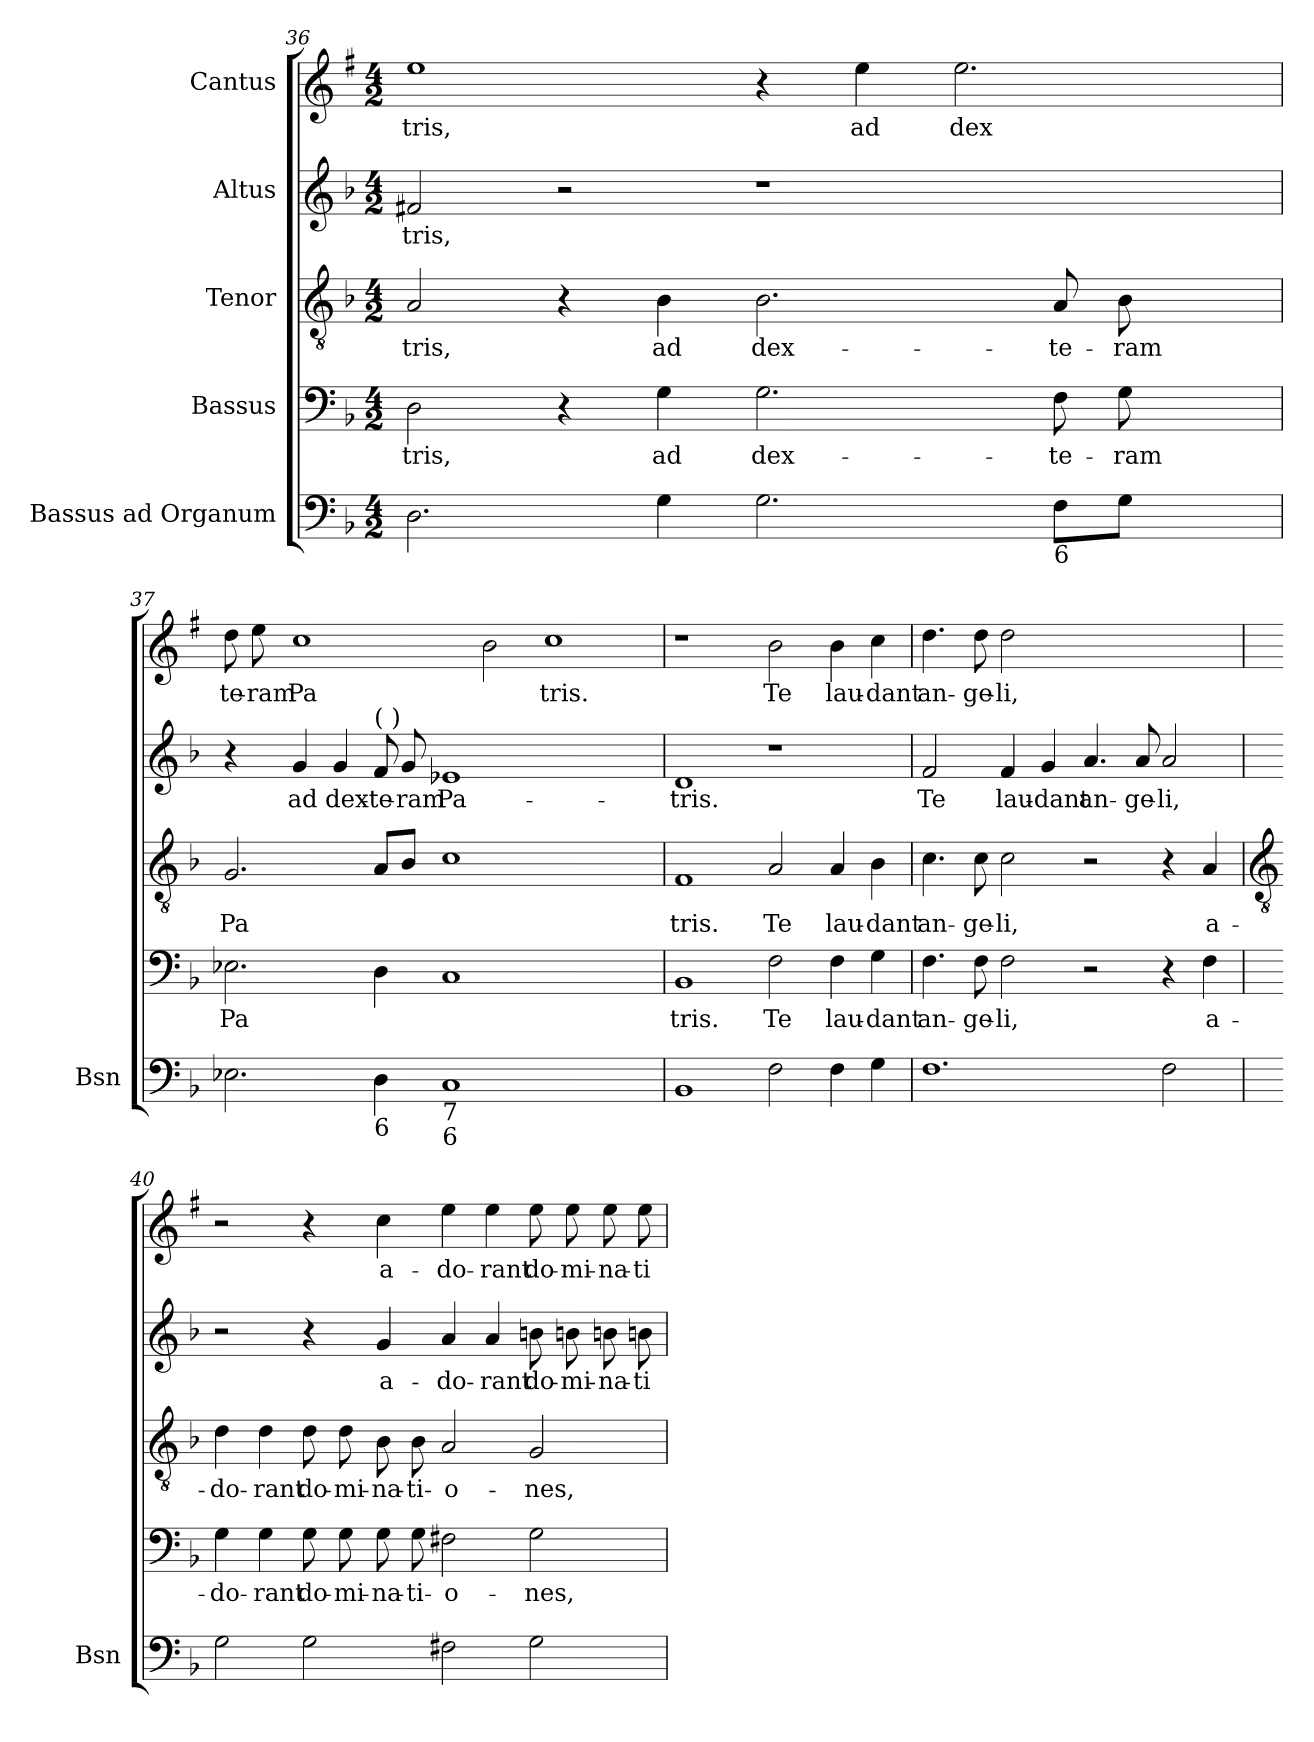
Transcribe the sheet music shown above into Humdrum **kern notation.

**kern	**kern	**text	**kern	**text	**kern	**text	**kern	**text
*part5	*part4	*part4	*part3	*part3	*part2	*part2	*part1	*part1
*staff5	*staff4	*staff4	*staff3	*staff3	*staff2	*staff2	*staff1	*staff1
*I"Bassus ad Organum	*I"Bassus	*	*I"Tenor	*	*I"Altus	*	*I"Cantus	*
*I'Bsn	*	*	*	*	*	*	*	*
!!LO:LB:g=z
*clefF4	*clefF4	*	*clefGv2	*	*clefG2	*	*clefG2	*
*	*	*	*	*	*	*	*ITrd1c2	*
*k[b-]	*k[b-]	*	*k[b-]	*	*k[b-]	*	*k[b-]	*
*F:	*F:	*	*F:	*	*F:	*	*F:	*
*M4/2	*M4/2	*	*M4/2	*	*M4/2	*	*M4/2	*
=36	=36	=36	=36	=36	=36	=36	=36	=36
!	!	!LO:LY:b	!	!LO:LY:b	!	!LO:LY:b	!	!LO:LY:b
2.D	2D	tris,	2A	tris,	2f#X	tris,	1dd	tris,
.	4r	.	4r	.	2r	.	.	.
!	!	!LO:LY:b	!	!LO:LY:b	!	!	!	!
4G	4G	ad	4B-	ad	.	.	.	.
!	!	!LO:LY:b	!	!LO:LY:b	!	!	!	!
2.G	2.G	dex-	2.B-	dex-	1r	.	4r	.
!	!	!	!	!	!	!	!	!LO:LY:b
.	.	.	.	.	.	.	4dd	ad
!	!	!	!	!	!	!	!	!LO:LY:b
.	.	.	.	.	.	.	2.dd	dex
!LO:TX:b:t=6	!	!	!	!	!	!	!	!
!	!	!LO:LY:b	!	!LO:LY:b	!	!	!	!
8FL	8F	-te-	8A	-te-	.	.	.	.
!	!	!LO:LY:b	!	!LO:LY:b	!	!	!	!
8GJ	8G	-ram	8B-	-ram	.	.	.	.
4ryy	4ryy	.	4ryy	.	4ryy	.	.	.
=37	=37	=37	=37	=37	=37	=37	=37	=37
!	!	!LO:LY:b	!	!LO:LY:b	!	!	!	!LO:LY:b
2.E-X	2.E-X	Pa	2.G	Pa	4r	.	8cc	te-
!	!	!	!	!	!	!	!	!LO:LY:b
.	.	.	.	.	.	.	8dd	-ram
!	!	!	!	!	!	!LO:LY:b	!	!LO:LY:b
.	.	.	.	.	4g	ad	1b-	Pa
!	!	!	!	!	!	!LO:LY:b	!	!
.	.	.	.	.	4g	dex-	.	.
!	!	!	!	!	!LO:TX:a:t=(  )	!	!	!
!LO:TX:b:t=6	!	!	!	!	!	!	!	!
!	!	!	!	!	!	!LO:LY:b	!	!
4D	4D	.	8AL	.	8f	-te-	.	.
!	!	!	!	!	!	!LO:LY:b	!	!
.	.	.	8B-J	.	8g	-ram	.	.
!LO:TX:b:t=7	!	!	!	!	!	!	!	!
!LO:TX:b:t=6	!	!	!	!	!	!	!	!
!	!	!	!	!	!	!LO:LY:b	!	!
1C	1C	.	1c	.	1e-X	Pa-	.	.
.	.	.	.	.	.	.	2a	.
!	!	!	!	!	!	!	!	!LO:LY:b
.	.	.	.	.	.	.	1b-	tris.
2.ryy	2.ryy	.	2.ryy	.	2.ryy	.	.	.
=38	=38	=38	=38	=38	=38	=38	=38	=38
!	!	!LO:LY:b	!	!LO:LY:b	!	!LO:LY:b	!	!
1BB-	1BB-	tris.	1F	tris.	1d	-tris.	1r	.
!	!	!LO:LY:b	!	!LO:LY:b	!	!	!	!LO:LY:b
2F	2F	Te	2A	Te	1r	.	2a	Te
!	!	!LO:LY:b	!	!LO:LY:b	!	!	!	!LO:LY:b
4F	4F	lau-	4A	lau-	.	.	4a	lau-
!	!	!LO:LY:b	!	!LO:LY:b	!	!	!	!LO:LY:b
4G	4G	-dant	4B-	-dant	.	.	4b-	-dant
=39	=39	=39	=39	=39	=39	=39	=39	=39
!	!	!LO:LY:b	!	!LO:LY:b	!	!LO:LY:b	!	!LO:LY:b
1.F	4.F	an-	4.c	an-	2f	Te	4.cc	an-
!	!	!LO:LY:b	!	!LO:LY:b	!	!	!	!LO:LY:b
.	8F	-ge-	8c	-ge-	.	.	8cc	-ge-
!	!	!LO:LY:b	!	!LO:LY:b	!	!LO:LY:b	!	!LO:LY:b
.	2F	-li,	2c	-li,	4f	lau-	2cc	-li,
!	!	!	!	!	!	!LO:LY:b	!	!
.	.	.	.	.	4g	-dant	.	.
!	!	!	!	!	!	!LO:LY:b	!	!
.	2r	.	2r	.	4.a	an-	1ryy	.
!	!	!	!	!	!	!LO:LY:b	!	!
.	.	.	.	.	8a	-ge-	.	.
!	!	!	!	!	!	!LO:LY:b	!	!
2F	4r	.	4r	.	2a	-li,	.	.
!	!	!LO:LY:b	!	!LO:LY:b	!	!	!	!
.	4F	a-	4A	a-	.	.	.	.
!!LO:LB:g=z
=40	=40	=40	=40	=40	=40	=40	=40	=40
*	*	*	*clefGv2	*	*	*	*	*
!	!	!LO:LY:b	!	!LO:LY:b	!	!	!	!
2G	4G	-do-	4d	-do-	2r	.	2r	.
!	!	!LO:LY:b	!	!LO:LY:b	!	!	!	!
.	4G	-rant	4d	-rant	.	.	.	.
!	!	!LO:LY:b	!	!LO:LY:b	!	!	!	!
2G	8G	do-	8d	do-	4r	.	4r	.
!	!	!LO:LY:b	!	!LO:LY:b	!	!	!	!
.	8G	-mi-	8d	-mi-	.	.	.	.
!	!	!LO:LY:b	!	!LO:LY:b	!	!LO:LY:b	!	!LO:LY:b
.	8G	-na-	8B-	-na-	4g	a-	4b-	a-
!	!	!LO:LY:b	!	!LO:LY:b	!	!	!	!
.	8G	-ti-	8B-	-ti-	.	.	.	.
!	!	!LO:LY:b	!	!LO:LY:b	!	!LO:LY:b	!	!LO:LY:b
2F#X	2F#X	-o-	2A	-o-	4a	-do-	4dd	-do-
!	!	!	!	!	!	!LO:LY:b	!	!LO:LY:b
.	.	.	.	.	4a	-rant	4dd	-rant
!	!	!LO:LY:b	!	!LO:LY:b	!	!LO:LY:b	!	!LO:LY:b
2G	2G	-nes,	2G	-nes,	8bn	do-	8dd	do-
!	!	!	!	!	!	!LO:LY:b	!	!LO:LY:b
.	.	.	.	.	8bn	-mi-	8dd	-mi-
!	!	!	!	!	!	!LO:LY:b	!	!LO:LY:b
.	.	.	.	.	8bn	-na-	8dd	-na-
!	!	!	!	!	!	!LO:LY:b	!	!LO:LY:b
.	.	.	.	.	8bn	-ti-	8dd	-ti-
=	=	=	=	=	=	=	=	=
*-	*-	*-	*-	*-	*-	*-	*-	*-
